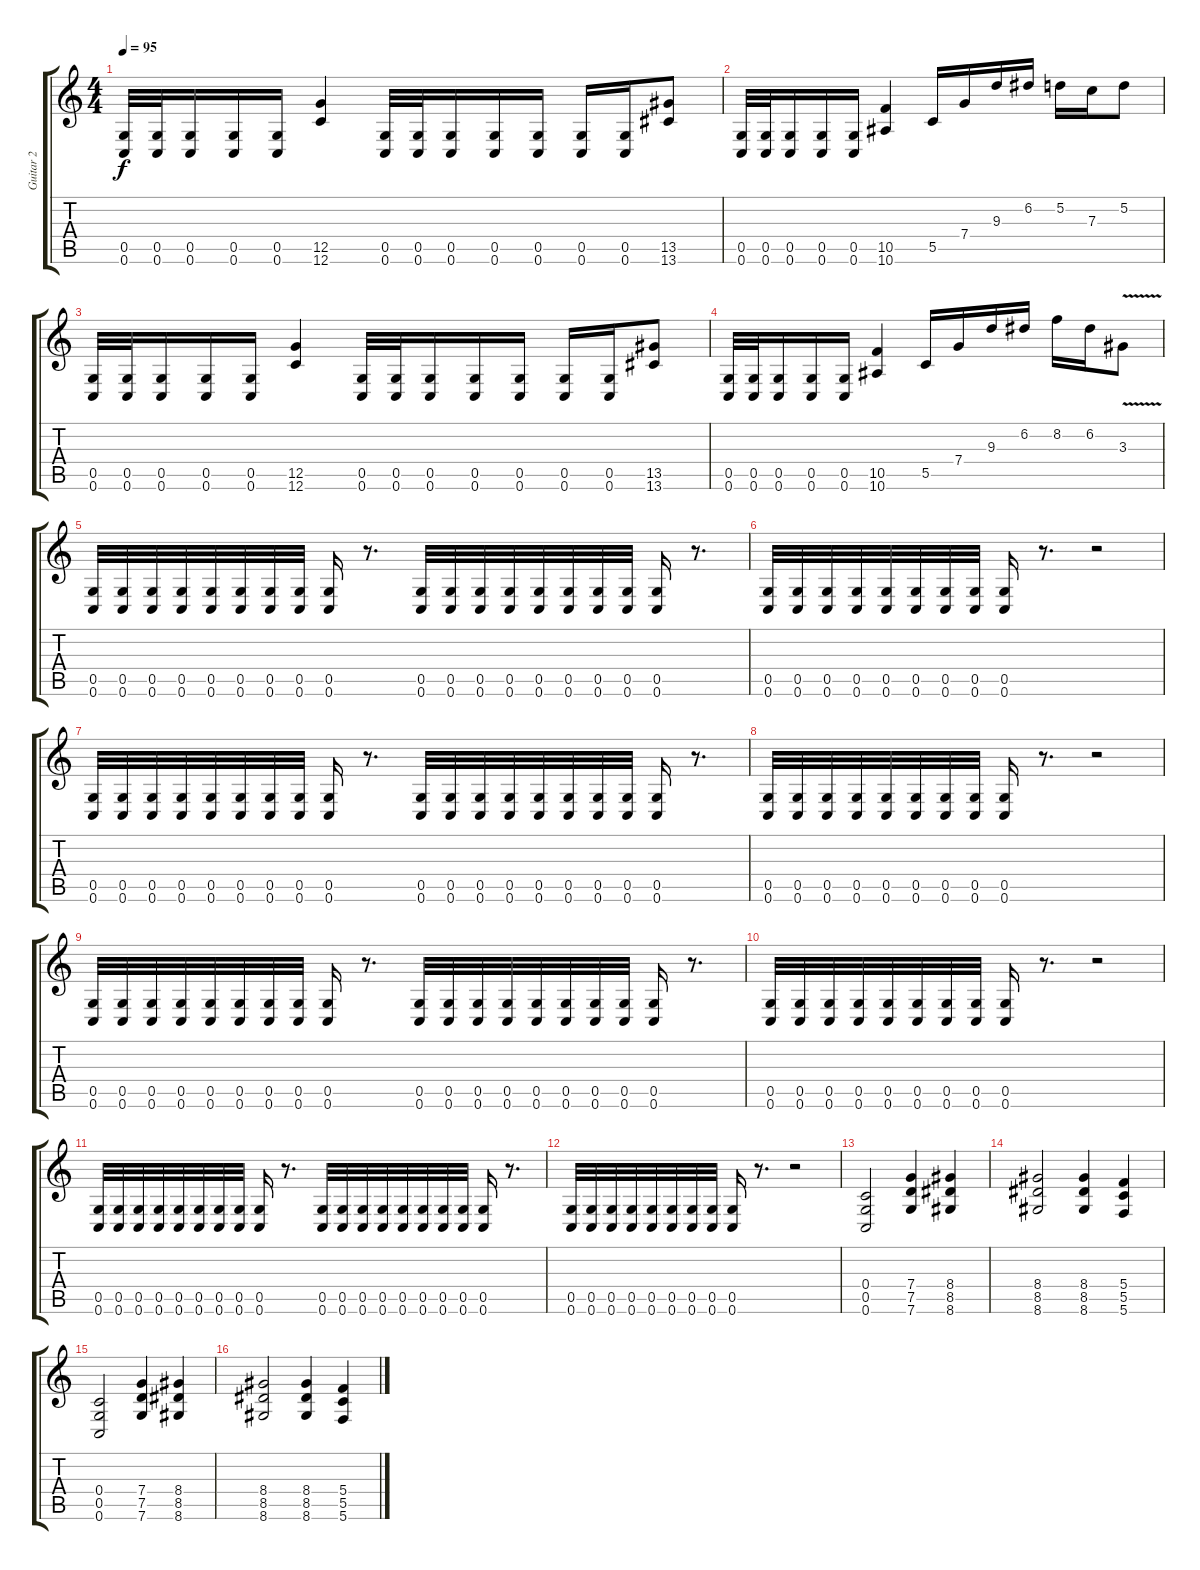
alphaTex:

\track ("Guitar 2" "Guitar 2") {instrument distortionguitar}
\staff {score tabs}
\tuning (D4 A3 F3 C3 G2 C2) {hide}
\ts (4 4)
\tempo 95
\clef g2
\ks c
(0.5 0.6).32{dy f} (0.5 0.6).32 (0.5 0.6).16 (0.5 0.6).16 (0.5 0.6).16 (12.5 12.6).4 (0.5 0.6).32 (0.5 0.6).32 (0.5 0.6).16 (0.5 0.6).16 (0.5 0.6).16 (0.5 0.6).16 (0.5 0.6).16 (13.5 13.6).8 |
(0.5 0.6).32 (0.5 0.6).32 (0.5 0.6).16 (0.5 0.6).16 (0.5 0.6).16 (10.5 10.6).4 5.5.16 7.4.16 9.3.16 6.2.16 5.2.16 7.3.16 5.2.8 |
(0.5 0.6).32 (0.5 0.6).32 (0.5 0.6).16 (0.5 0.6).16 (0.5 0.6).16 (12.5 12.6).4 (0.5 0.6).32 (0.5 0.6).32 (0.5 0.6).16 (0.5 0.6).16 (0.5 0.6).16 (0.5 0.6).16 (0.5 0.6).16 (13.5 13.6).8 |
(0.5 0.6).32 (0.5 0.6).32 (0.5 0.6).16 (0.5 0.6).16 (0.5 0.6).16 (10.5 10.6).4 5.5.16 7.4.16 9.3.16 6.2.16 8.2.16 6.2.16 3.3{v}.8 |
(0.5 0.6).32 (0.5 0.6).32 (0.5 0.6).32 (0.5 0.6).32 (0.5 0.6).32 (0.5 0.6).32 (0.5 0.6).32 (0.5 0.6).32 (0.5 0.6).16 r.8{d} (0.5 0.6).32 (0.5 0.6).32 (0.5 0.6).32 (0.5 0.6).32 (0.5 0.6).32 (0.5 0.6).32 (0.5 0.6).32 (0.5 0.6).32 (0.5 0.6).16 r.8{d} |
(0.5 0.6).32 (0.5 0.6).32 (0.5 0.6).32 (0.5 0.6).32 (0.5 0.6).32 (0.5 0.6).32 (0.5 0.6).32 (0.5 0.6).32 (0.5 0.6).16 r.8{d} r.2 |
(0.5 0.6).32 (0.5 0.6).32 (0.5 0.6).32 (0.5 0.6).32 (0.5 0.6).32 (0.5 0.6).32 (0.5 0.6).32 (0.5 0.6).32 (0.5 0.6).16 r.8{d} (0.5 0.6).32 (0.5 0.6).32 (0.5 0.6).32 (0.5 0.6).32 (0.5 0.6).32 (0.5 0.6).32 (0.5 0.6).32 (0.5 0.6).32 (0.5 0.6).16 r.8{d} |
(0.5 0.6).32 (0.5 0.6).32 (0.5 0.6).32 (0.5 0.6).32 (0.5 0.6).32 (0.5 0.6).32 (0.5 0.6).32 (0.5 0.6).32 (0.5 0.6).16 r.8{d} r.2 |
(0.5 0.6).32 (0.5 0.6).32 (0.5 0.6).32 (0.5 0.6).32 (0.5 0.6).32 (0.5 0.6).32 (0.5 0.6).32 (0.5 0.6).32 (0.5 0.6).16 r.8{d} (0.5 0.6).32 (0.5 0.6).32 (0.5 0.6).32 (0.5 0.6).32 (0.5 0.6).32 (0.5 0.6).32 (0.5 0.6).32 (0.5 0.6).32 (0.5 0.6).16 r.8{d} |
(0.5 0.6).32 (0.5 0.6).32 (0.5 0.6).32 (0.5 0.6).32 (0.5 0.6).32 (0.5 0.6).32 (0.5 0.6).32 (0.5 0.6).32 (0.5 0.6).16 r.8{d} r.2 |
(0.5 0.6).32 (0.5 0.6).32 (0.5 0.6).32 (0.5 0.6).32 (0.5 0.6).32 (0.5 0.6).32 (0.5 0.6).32 (0.5 0.6).32 (0.5 0.6).16 r.8{d} (0.5 0.6).32 (0.5 0.6).32 (0.5 0.6).32 (0.5 0.6).32 (0.5 0.6).32 (0.5 0.6).32 (0.5 0.6).32 (0.5 0.6).32 (0.5 0.6).16 r.8{d} |
(0.5 0.6).32 (0.5 0.6).32 (0.5 0.6).32 (0.5 0.6).32 (0.5 0.6).32 (0.5 0.6).32 (0.5 0.6).32 (0.5 0.6).32 (0.5 0.6).16 r.8{d} r.2 |
(0.4 0.5 0.6).2 (7.4 7.5 7.6).4 (8.4 8.5 8.6).4 |
(8.4 8.5 8.6).2 (8.4 8.5 8.6).4 (5.4 5.5 5.6).4 |
(0.4 0.5 0.6).2 (7.4 7.5 7.6).4 (8.4 8.5 8.6).4 |
(8.4 8.5 8.6).2 (8.4 8.5 8.6).4 (5.4 5.5 5.6).4
